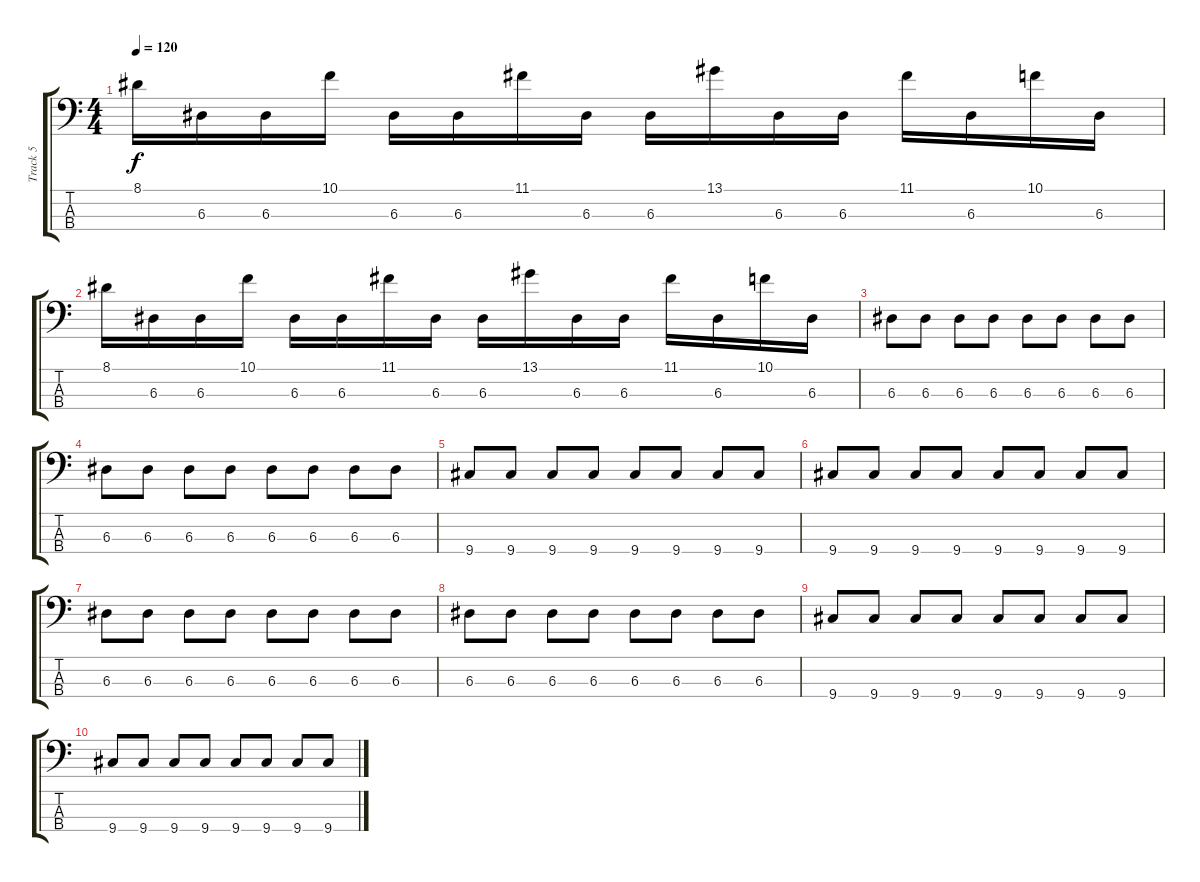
\track ("Track 5" "Track 5") {instrument electricbassfinger}
\staff {score tabs}
\tuning (G2 D2 A1 E1) {hide}
\ts (4 4)
\tempo 120
\clef f4
\ks c
8.1.16{dy f} 6.3.16 6.3.16 10.1.16 6.3.16 6.3.16 11.1.16 6.3.16 6.3.16 13.1.16 6.3.16 6.3.16 11.1.16 6.3.16 10.1.16 6.3.16 |
8.1.16 6.3.16 6.3.16 10.1.16 6.3.16 6.3.16 11.1.16 6.3.16 6.3.16 13.1.16 6.3.16 6.3.16 11.1.16 6.3.16 10.1.16 6.3.16 |
6.3.8 6.3.8 6.3.8 6.3.8 6.3.8 6.3.8 6.3.8 6.3.8 |
6.3.8 6.3.8 6.3.8 6.3.8 6.3.8 6.3.8 6.3.8 6.3.8 |
9.4.8 9.4.8 9.4.8 9.4.8 9.4.8 9.4.8 9.4.8 9.4.8 |
9.4.8 9.4.8 9.4.8 9.4.8 9.4.8 9.4.8 9.4.8 9.4.8 |
6.3.8 6.3.8 6.3.8 6.3.8 6.3.8 6.3.8 6.3.8 6.3.8 |
6.3.8 6.3.8 6.3.8 6.3.8 6.3.8 6.3.8 6.3.8 6.3.8 |
9.4.8 9.4.8 9.4.8 9.4.8 9.4.8 9.4.8 9.4.8 9.4.8 |
9.4.8 9.4.8 9.4.8 9.4.8 9.4.8 9.4.8 9.4.8 9.4.8
